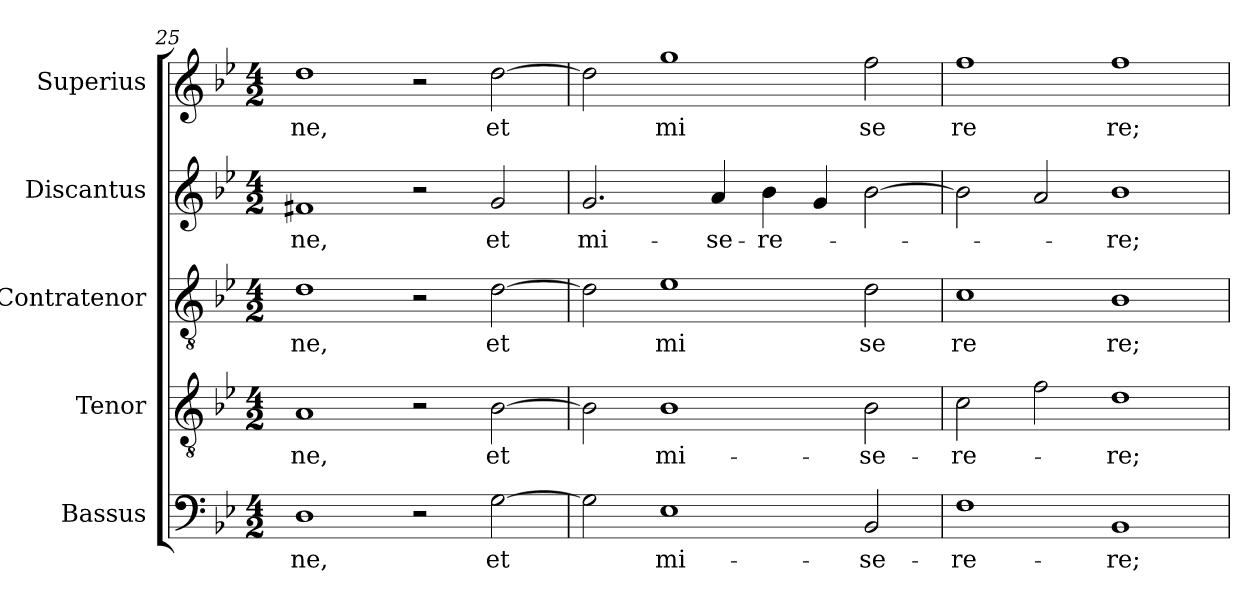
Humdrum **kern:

**kern	**text	**kern	**text	**kern	**text	**kern	**text	**kern	**text
*part5	*part5	*part4	*part4	*part3	*part3	*part2	*part2	*part1	*part1
*staff5	*staff5	*staff4	*staff4	*staff3	*staff3	*staff2	*staff2	*staff1	*staff1
*I"Bassus	*	*I"Tenor	*	*I"Contratenor	*	*I"Discantus	*	*I"Superius	*
*clefF4	*	*clefGv2	*	*clefGv2	*	*clefG2	*	*clefG2	*
*k[b-e-]	*	*k[b-e-]	*	*k[b-e-]	*	*k[b-e-]	*	*k[b-e-]	*
*B-:	*	*B-:	*	*B-:	*	*B-:	*	*B-:	*
*M4/2	*	*M4/2	*	*M4/2	*	*M4/2	*	*M4/2	*
=25	=25	=25	=25	=25	=25	=25	=25	=25	=25
!	!LO:LY:b:cj	!	!LO:LY:b:cj	!	!LO:LY:b:cj	!	!LO:LY:b:cj	!	!LO:LY:b:cj
1D	-ne,	1A	-ne,	1d	ne,	1f#X	-ne,	1dd	ne,
2r	.	2r	.	2r	.	2r	.	2r	.
!	!LO:LY:b:cj	!	!LO:LY:b:cj	!	!LO:LY:b:cj	!	!LO:LY:b:cj	!	!LO:LY:b:cj
[>2G\	et	[>2B-\	et	[>2d\	et	2g/	et	[>2dd\	et
=26	=26	=26	=26	=26	=26	=26	=26	=26	=26
!	!	!	!	!	!	!	!LO:LY:b:cj	!	!
2G\]	.	2B-\]	.	2d\]	.	2.g/	mi-	2dd\]	.
!	!LO:LY:b:cj	!	!LO:LY:b:cj	!	!LO:LY:b:cj	!	!	!	!LO:LY:b:cj
1E-	mi-	1B-	mi-	1e-	mi	.	.	1gg	mi
!	!	!	!	!	!	!	!LO:LY:b:cj	!	!
.	.	.	.	.	.	4a/	-se-	.	.
!	!	!	!	!	!	!	!LO:LY:b:cj	!	!
.	.	.	.	.	.	4b-\	-re-	.	.
.	.	.	.	.	.	4g/	.	.	.
!	!LO:LY:b:cj	!	!LO:LY:b:cj	!	!LO:LY:b:cj	!	!	!	!LO:LY:b:cj
2BB-/	-se-	2B-\	-se-	2d\	se	[>2b-\	.	2ff\	se
=27	=27	=27	=27	=27	=27	=27	=27	=27	=27
!	!LO:LY:b:cj	!	!LO:LY:b:cj	!	!LO:LY:b:cj	!	!	!	!LO:LY:b:cj
1F	-re-	2c\	-re-	1c	re	2b-\]	.	1ff	re
.	.	2f\	.	.	.	2a/	.	.	.
!	!LO:LY:b:cj	!	!LO:LY:b:cj	!	!LO:LY:b:cj	!	!LO:LY:b:cj	!	!LO:LY:b:cj
1BB-	-re;	1d	-re;	1B-	re;	1b-	-re;	1ff	re;
=	=	=	=	=	=	=	=	=	=
*-	*-	*-	*-	*-	*-	*-	*-	*-	*-
